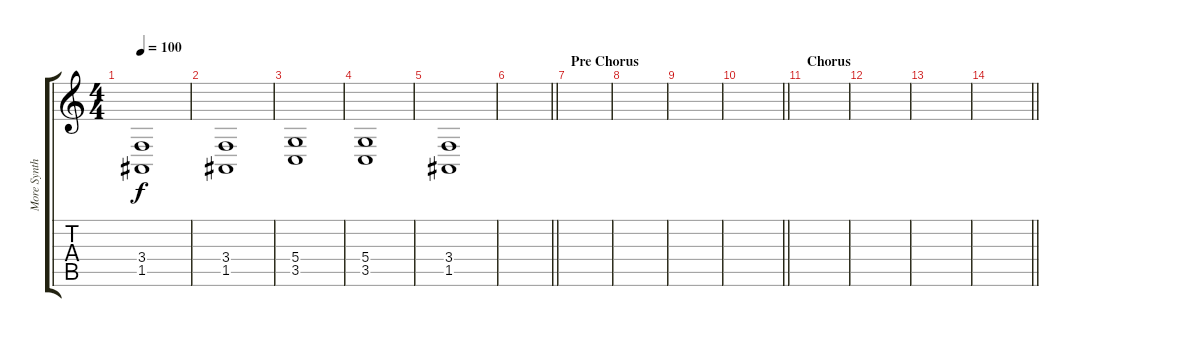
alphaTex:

\track ("More Synth" "More Synth") {instrument pad3polysynth}
\staff {score tabs}
\tuning (E4 B3 G3 D3 A2 D2) {hide}
\ts (4 4)
\tempo 100
\clef g2
\ks c
(3.4 1.5).1{dy f} |
(3.4 1.5).1 |
(5.4 3.5).1 |
(5.4 3.5).1 |
(3.4 1.5).1 |
\barLineRight lightlight
|
\section ("" "Pre Chorus")
|
|
|
\barLineRight lightlight
|
\section ("" "Chorus")
|
|
|
\barLineRight lightlight
